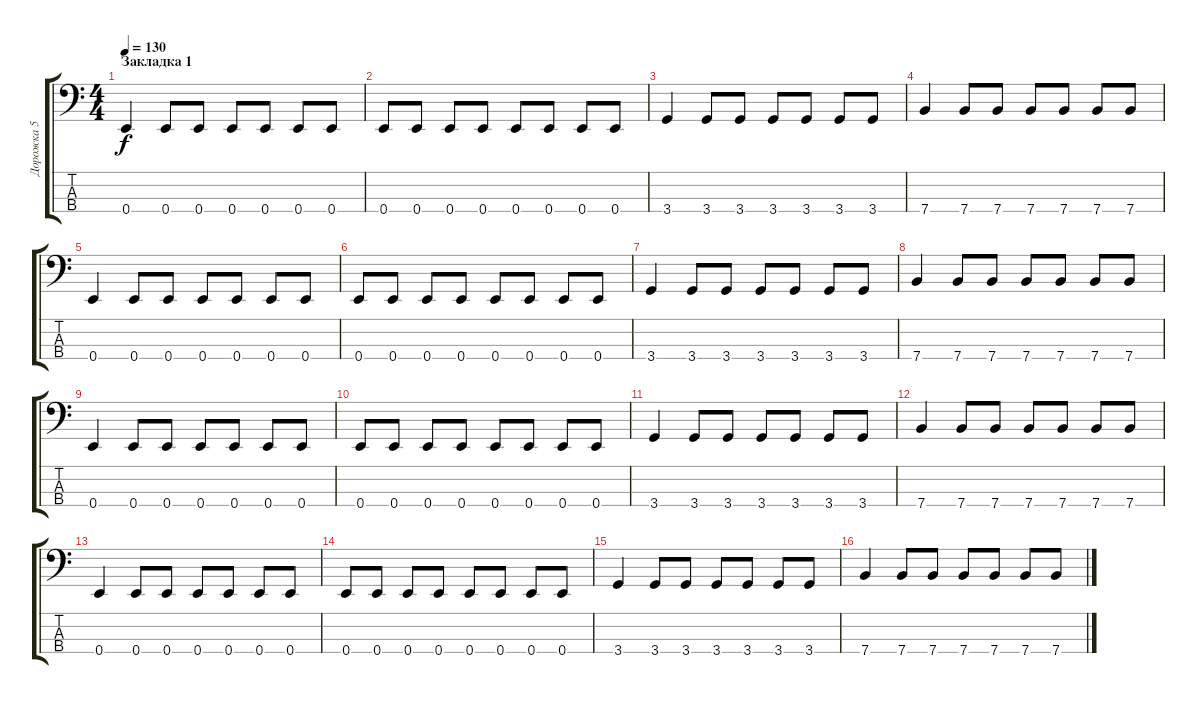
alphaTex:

\track ("Дорожка 5" "Дорожка 5") {instrument electricbasspick}
\staff {score tabs}
\tuning (G2 D2 A1 E1) {hide}
\ts (4 4)
\section ("" "Закладка 1")
\tempo 130
\clef f4
\ks c
0.4.4{dy f} 0.4.8 0.4.8 0.4.8 0.4.8 0.4.8 0.4.8 |
0.4.8 0.4.8 0.4.8 0.4.8 0.4.8 0.4.8 0.4.8 0.4.8 |
3.4.4 3.4.8 3.4.8 3.4.8 3.4.8 3.4.8 3.4.8 |
7.4.4 7.4.8 7.4.8 7.4.8 7.4.8 7.4.8 7.4.8 |
0.4.4 0.4.8 0.4.8 0.4.8 0.4.8 0.4.8 0.4.8 |
0.4.8 0.4.8 0.4.8 0.4.8 0.4.8 0.4.8 0.4.8 0.4.8 |
3.4.4 3.4.8 3.4.8 3.4.8 3.4.8 3.4.8 3.4.8 |
7.4.4 7.4.8 7.4.8 7.4.8 7.4.8 7.4.8 7.4.8 |
0.4.4 0.4.8 0.4.8 0.4.8 0.4.8 0.4.8 0.4.8 |
0.4.8 0.4.8 0.4.8 0.4.8 0.4.8 0.4.8 0.4.8 0.4.8 |
3.4.4 3.4.8 3.4.8 3.4.8 3.4.8 3.4.8 3.4.8 |
7.4.4 7.4.8 7.4.8 7.4.8 7.4.8 7.4.8 7.4.8 |
0.4.4 0.4.8 0.4.8 0.4.8 0.4.8 0.4.8 0.4.8 |
0.4.8 0.4.8 0.4.8 0.4.8 0.4.8 0.4.8 0.4.8 0.4.8 |
3.4.4 3.4.8 3.4.8 3.4.8 3.4.8 3.4.8 3.4.8 |
7.4.4 7.4.8 7.4.8 7.4.8 7.4.8 7.4.8 7.4.8
